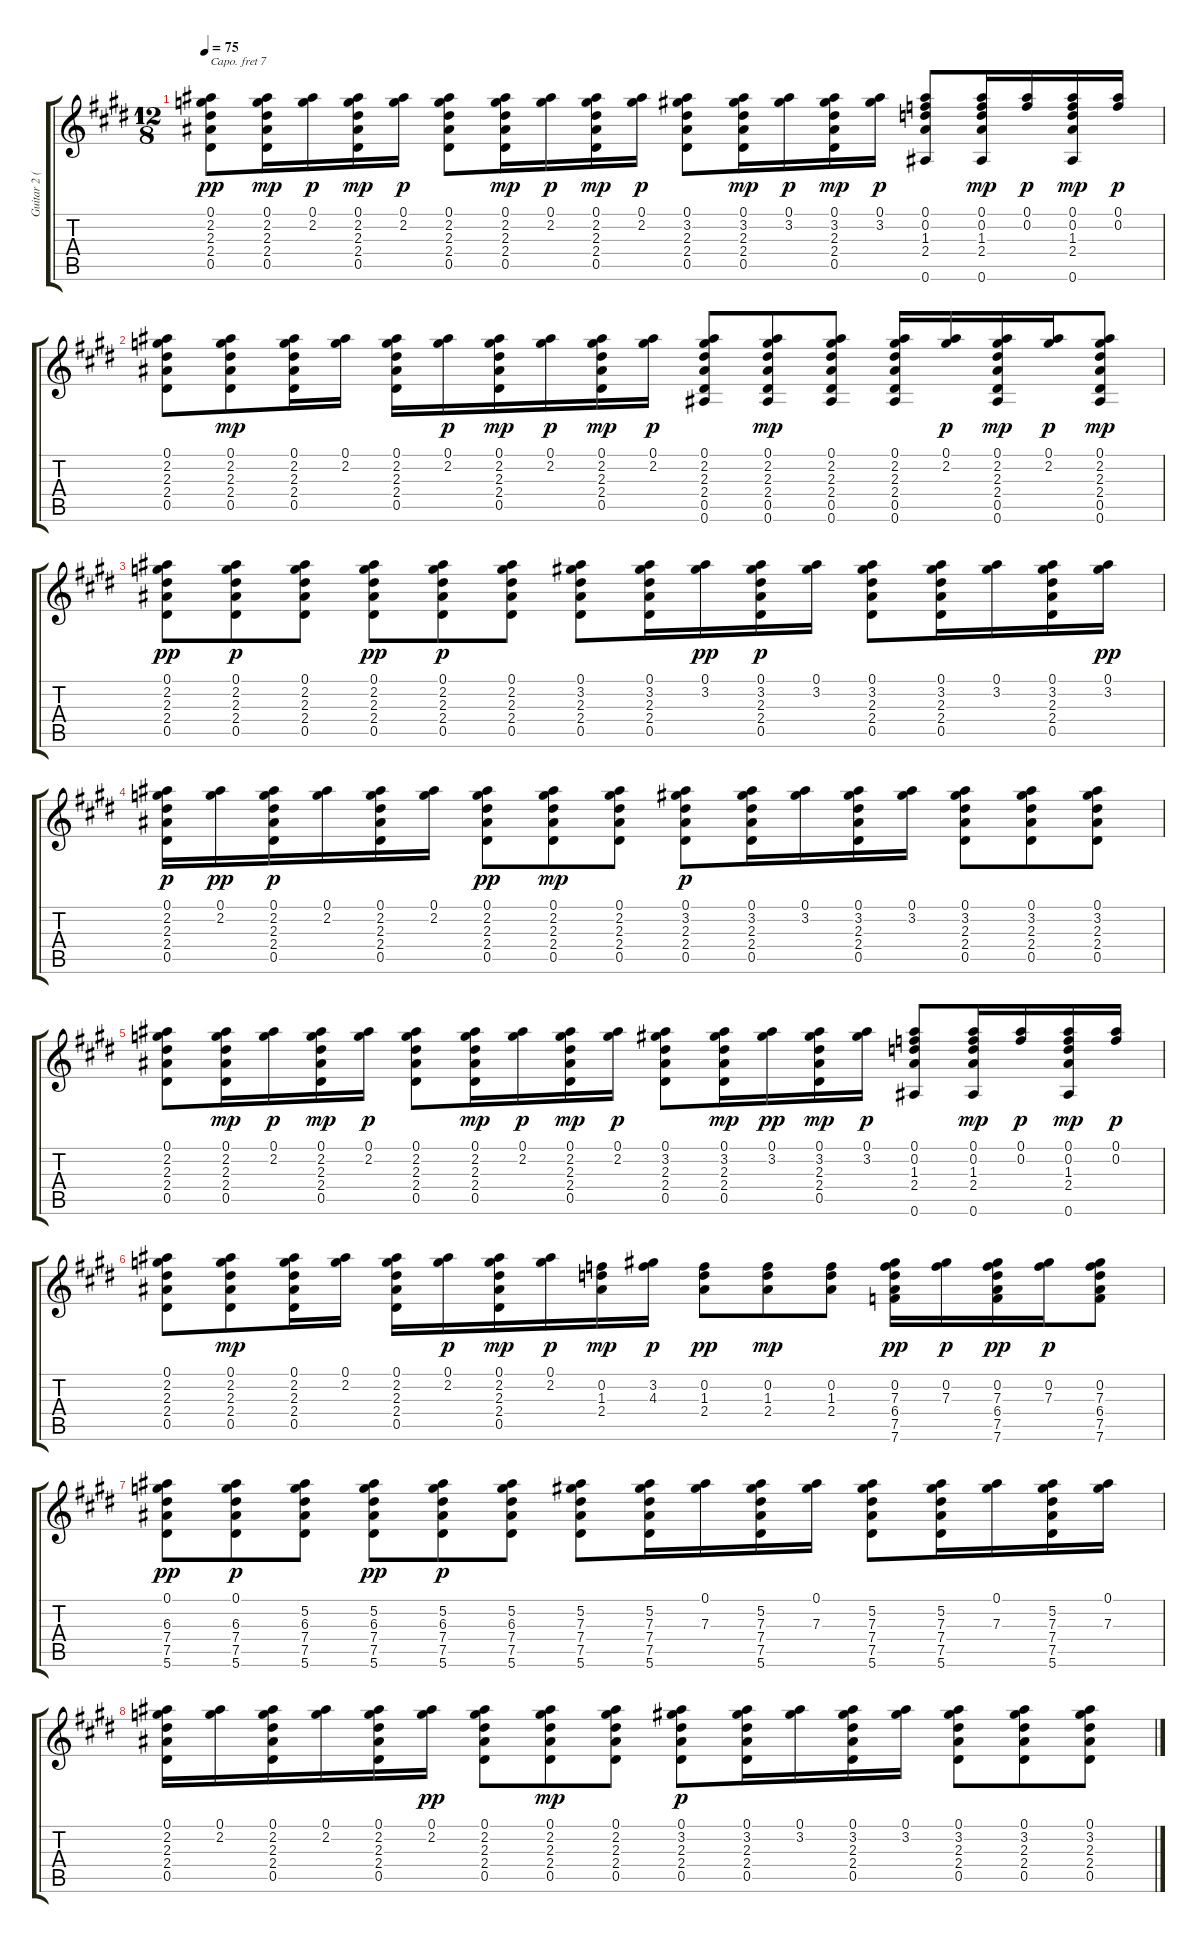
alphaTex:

\track ("Guitar 2 (Rhythm)" "Guitar 2 (") {instrument acousticguitarnylon}
\staff {score tabs}
\capo 7
\tuning (Eb4 Bb3 Gb3 Db3 Ab2 Eb2) {hide}
\ts (12 8)
\tempo 75
\clef g2
\ks e
(0.1 2.2 2.3 2.4 0.5).8{dy pp} (0.1 2.2 2.3 2.4 0.5).16{dy mp} (0.1 2.2).16{dy p} (0.1 2.2 2.3 2.4 0.5).16{dy mp} (0.1 2.2).16{dy p} (0.1 2.2 2.3 2.4 0.5).8 (0.1 2.2 2.3 2.4 0.5).16{dy mp} (0.1 2.2).16{dy p} (0.1 2.2 2.3 2.4 0.5).16{dy mp} (0.1 2.2).16{dy p} (0.1 3.2 2.3 2.4 0.5).8 (0.1 3.2 2.3 2.4 0.5).16{dy mp} (0.1 3.2).16{dy p} (0.1 3.2 2.3 2.4 0.5).16{dy mp} (0.1 3.2).16{dy p} (0.1 0.2 1.3 2.4 0.6).8 (0.1 0.2 1.3 2.4 0.6).16{dy mp} (0.1 0.2).16{dy p} (0.1 0.2 1.3 2.4 0.6).16{dy mp} (0.1 0.2).16{dy p} |
(0.1 2.2 2.3 2.4 0.5).8 (0.1 2.2 2.3 2.4 0.5).8{dy mp} (0.1 2.2 2.3 2.4 0.5).16 (0.1 2.2).16 (0.1 2.2 2.3 2.4 0.5).16 (0.1 2.2).16{dy p} (0.1 2.2 2.3 2.4 0.5).16{dy mp} (0.1 2.2).16{dy p} (0.1 2.2 2.3 2.4 0.5).16{dy mp} (0.1 2.2).16{dy p} (0.1 2.2 2.3 2.4 0.5 0.6).8 (0.1 2.2 2.3 2.4 0.5 0.6).8{dy mp} (0.1 2.2 2.3 2.4 0.5 0.6).8 (0.1 2.2 2.3 2.4 0.5 0.6).16 (0.1 2.2).16{dy p} (0.1 2.2 2.3 2.4 0.5 0.6).16{dy mp} (0.1 2.2).16{dy p} (0.1 2.2 2.3 2.4 0.5 0.6).8{dy mp} |
(0.1 2.2 2.3 2.4 0.5).8{dy pp} (0.1 2.2 2.3 2.4 0.5).8{dy p} (0.1 2.2 2.3 2.4 0.5).8 (0.1 2.2 2.3 2.4 0.5).8{dy pp} (0.1 2.2 2.3 2.4 0.5).8{dy p} (0.1 2.2 2.3 2.4 0.5).8 (0.1 3.2 2.3 2.4 0.5).8 (0.1 3.2 2.3 2.4 0.5).16 (0.1 3.2).16{dy pp} (0.1 3.2 2.3 2.4 0.5).16{dy p} (0.1 3.2).16 (0.1 3.2 2.3 2.4 0.5).8 (0.1 3.2 2.3 2.4 0.5).16 (0.1 3.2).16 (0.1 3.2 2.3 2.4 0.5).16 (0.1 3.2).16{dy pp} |
(0.1 2.2 2.3 2.4 0.5).16{dy p} (0.1 2.2).16{dy pp} (0.1 2.2 2.3 2.4 0.5).16{dy p} (0.1 2.2).16 (0.1 2.2 2.3 2.4 0.5).16 (0.1 2.2).16 (0.1 2.2 2.3 2.4 0.5).8{dy pp} (0.1 2.2 2.3 2.4 0.5).8{dy mp} (0.1 2.2 2.3 2.4 0.5).8 (0.1 3.2 2.3 2.4 0.5).8{dy p} (0.1 3.2 2.3 2.4 0.5).16 (0.1 3.2).16 (0.1 3.2 2.3 2.4 0.5).16 (0.1 3.2).16 (0.1 3.2 2.3 2.4 0.5).8 (0.1 3.2 2.3 2.4 0.5).8 (0.1 3.2 2.3 2.4 0.5).8 |
(0.1 2.2 2.3 2.4 0.5).8 (0.1 2.2 2.3 2.4 0.5).16{dy mp} (0.1 2.2).16{dy p} (0.1 2.2 2.3 2.4 0.5).16{dy mp} (0.1 2.2).16{dy p} (0.1 2.2 2.3 2.4 0.5).8 (0.1 2.2 2.3 2.4 0.5).16{dy mp} (0.1 2.2).16{dy p} (0.1 2.2 2.3 2.4 0.5).16{dy mp} (0.1 2.2).16{dy p} (0.1 3.2 2.3 2.4 0.5).8 (0.1 3.2 2.3 2.4 0.5).16{dy mp} (0.1 3.2).16{dy pp} (0.1 3.2 2.3 2.4 0.5).16{dy mp} (0.1 3.2).16{dy p} (0.1 0.2 1.3 2.4 0.6).8 (0.1 0.2 1.3 2.4 0.6).16{dy mp} (0.1 0.2).16{dy p} (0.1 0.2 1.3 2.4 0.6).16{dy mp} (0.1 0.2).16{dy p} |
(0.1 2.2 2.3 2.4 0.5).8 (0.1 2.2 2.3 2.4 0.5).8{dy mp} (0.1 2.2 2.3 2.4 0.5).16 (0.1 2.2).16 (0.1 2.2 2.3 2.4 0.5).16 (0.1 2.2).16{dy p} (0.1 2.2 2.3 2.4 0.5).16{dy mp} (0.1 2.2).16{dy p} (0.2 1.3 2.4).16{dy mp} (3.2 4.3).16{dy p} (0.2 1.3 2.4).8{dy pp} (0.2 1.3 2.4).8{dy mp} (0.2 1.3 2.4).8 (0.2 7.3 6.4 7.5 7.6).16{dy pp} (0.2 7.3).16{dy p} (0.2 7.3 6.4 7.5 7.6).16{dy pp} (0.2 7.3).16{dy p} (0.2 7.3 6.4 7.5 7.6).8 |
(0.1 6.3 7.4 7.5 5.6).8{dy pp} (0.1 6.3 7.4 7.5 5.6).8{dy p} (5.2 6.3 7.4 7.5 5.6).8 (5.2 6.3 7.4 7.5 5.6).8{dy pp} (5.2 6.3 7.4 7.5 5.6).8{dy p} (5.2 6.3 7.4 7.5 5.6).8 (5.2 7.3 7.4 7.5 5.6).8 (5.2 7.3 7.4 7.5 5.6).16 (0.1 7.3).16 (5.2 7.3 7.4 7.5 5.6).16 (0.1 7.3).16 (5.2 7.3 7.4 7.5 5.6).8 (5.2 7.3 7.4 7.5 5.6).16 (0.1 7.3).16 (5.2 7.3 7.4 7.5 5.6).16 (0.1 7.3).16 |
(0.1 2.2 2.3 2.4 0.5).16 (0.1 2.2).16 (0.1 2.2 2.3 2.4 0.5).16 (0.1 2.2).16 (0.1 2.2 2.3 2.4 0.5).16 (0.1 2.2).16{dy pp} (0.1 2.2 2.3 2.4 0.5).8 (0.1 2.2 2.3 2.4 0.5).8{dy mp} (0.1 2.2 2.3 2.4 0.5).8 (0.1 3.2 2.3 2.4 0.5).8{dy p} (0.1 3.2 2.3 2.4 0.5).16 (0.1 3.2).16 (0.1 3.2 2.3 2.4 0.5).16 (0.1 3.2).16 (0.1 3.2 2.3 2.4 0.5).8 (0.1 3.2 2.3 2.4 0.5).8 (0.1 3.2 2.3 2.4 0.5).8
